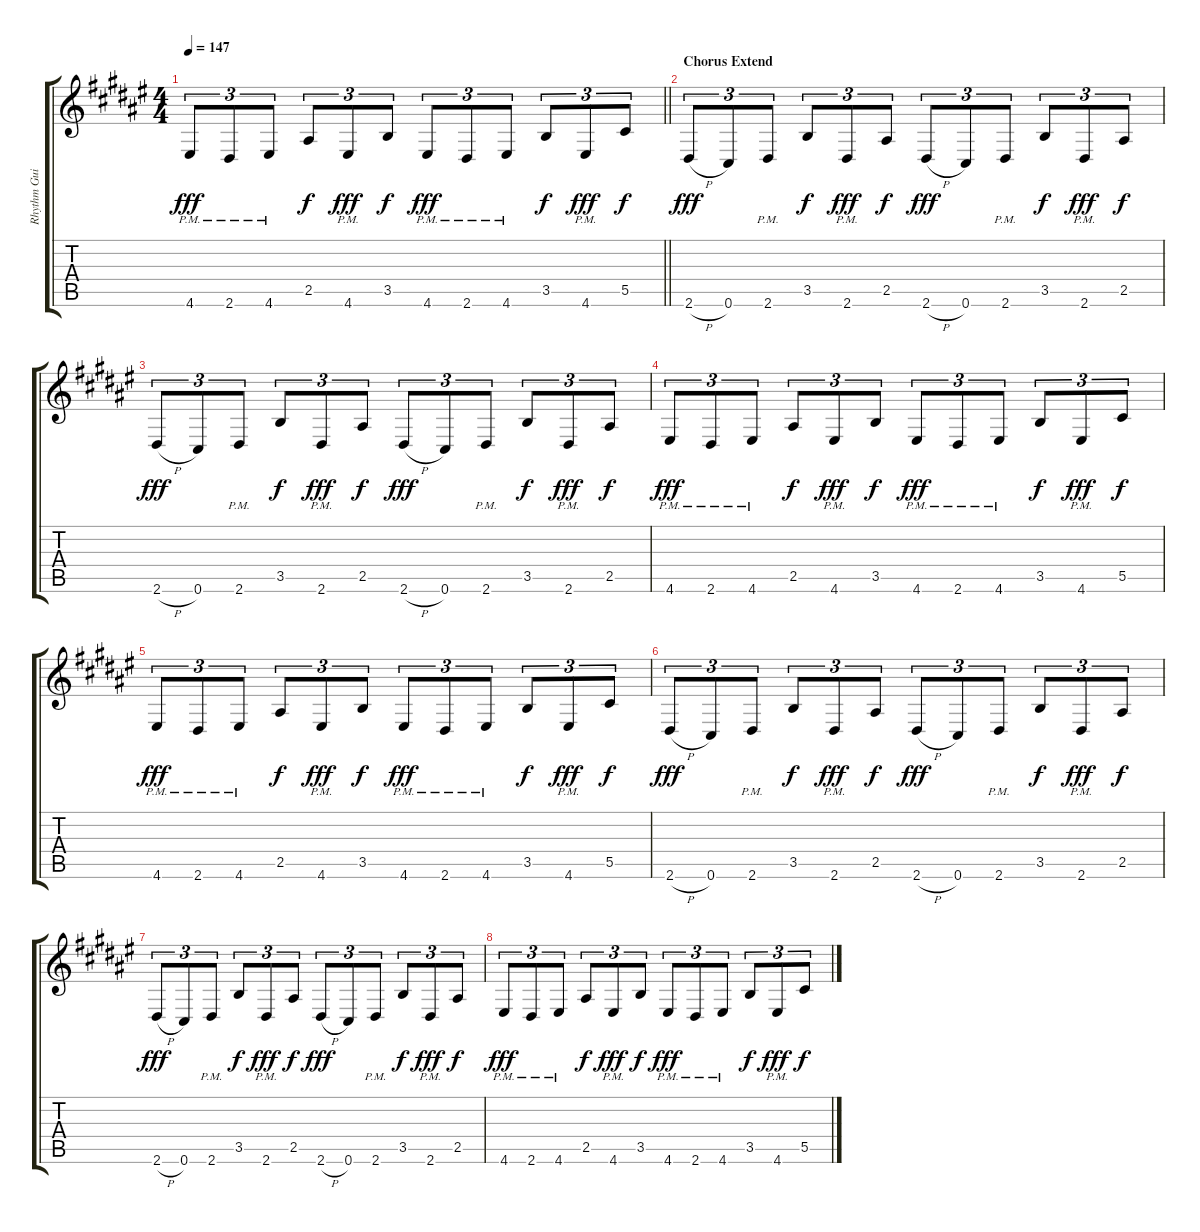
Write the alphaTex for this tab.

\track ("Rhythm Guitar" "Rhythm Gui") {instrument distortionguitar}
\staff {score tabs}
\tuning (Eb4 Bb3 Gb3 Db3 Ab2 Db2) {hide}
\ts (4 4)
\tempo 147
\clef g2
\barLineRight lightlight
\ks d#minor
4.6{pm}.8{tu (3 2) dy fff} 2.6{pm}.8{tu (3 2)} 4.6{pm}.8{tu (3 2)} 2.5.8{tu (3 2) dy f} 4.6{pm}.8{tu (3 2) dy fff} 3.5.8{tu (3 2) dy f} 4.6{pm}.8{tu (3 2) dy fff} 2.6{pm}.8{tu (3 2)} 4.6{pm}.8{tu (3 2)} 3.5.8{tu (3 2) dy f} 4.6{pm}.8{tu (3 2) dy fff} 5.5.8{tu (3 2) dy f} |
\section ("" "Chorus Extend")
2.6{h}.8{tu (3 2) dy fff} 0.6.8{tu (3 2)} 2.6{pm}.8{tu (3 2)} 3.5.8{tu (3 2) dy f} 2.6{pm}.8{tu (3 2) dy fff} 2.5.8{tu (3 2) dy f} 2.6{h}.8{tu (3 2) dy fff} 0.6.8{tu (3 2)} 2.6{pm}.8{tu (3 2)} 3.5.8{tu (3 2) dy f} 2.6{pm}.8{tu (3 2) dy fff} 2.5.8{tu (3 2) dy f} |
2.6{h}.8{tu (3 2) dy fff} 0.6.8{tu (3 2)} 2.6{pm}.8{tu (3 2)} 3.5.8{tu (3 2) dy f} 2.6{pm}.8{tu (3 2) dy fff} 2.5.8{tu (3 2) dy f} 2.6{h}.8{tu (3 2) dy fff} 0.6.8{tu (3 2)} 2.6{pm}.8{tu (3 2)} 3.5.8{tu (3 2) dy f} 2.6{pm}.8{tu (3 2) dy fff} 2.5.8{tu (3 2) dy f} |
4.6{pm}.8{tu (3 2) dy fff} 2.6{pm}.8{tu (3 2)} 4.6{pm}.8{tu (3 2)} 2.5.8{tu (3 2) dy f} 4.6{pm}.8{tu (3 2) dy fff} 3.5.8{tu (3 2) dy f} 4.6{pm}.8{tu (3 2) dy fff} 2.6{pm}.8{tu (3 2)} 4.6{pm}.8{tu (3 2)} 3.5.8{tu (3 2) dy f} 4.6{pm}.8{tu (3 2) dy fff} 5.5.8{tu (3 2) dy f} |
4.6{pm}.8{tu (3 2) dy fff} 2.6{pm}.8{tu (3 2)} 4.6{pm}.8{tu (3 2)} 2.5.8{tu (3 2) dy f} 4.6{pm}.8{tu (3 2) dy fff} 3.5.8{tu (3 2) dy f} 4.6{pm}.8{tu (3 2) dy fff} 2.6{pm}.8{tu (3 2)} 4.6{pm}.8{tu (3 2)} 3.5.8{tu (3 2) dy f} 4.6{pm}.8{tu (3 2) dy fff} 5.5.8{tu (3 2) dy f} |
2.6{h}.8{tu (3 2) dy fff} 0.6.8{tu (3 2)} 2.6{pm}.8{tu (3 2)} 3.5.8{tu (3 2) dy f} 2.6{pm}.8{tu (3 2) dy fff} 2.5.8{tu (3 2) dy f} 2.6{h}.8{tu (3 2) dy fff} 0.6.8{tu (3 2)} 2.6{pm}.8{tu (3 2)} 3.5.8{tu (3 2) dy f} 2.6{pm}.8{tu (3 2) dy fff} 2.5.8{tu (3 2) dy f} |
2.6{h}.8{tu (3 2) dy fff} 0.6.8{tu (3 2)} 2.6{pm}.8{tu (3 2)} 3.5.8{tu (3 2) dy f} 2.6{pm}.8{tu (3 2) dy fff} 2.5.8{tu (3 2) dy f} 2.6{h}.8{tu (3 2) dy fff} 0.6.8{tu (3 2)} 2.6{pm}.8{tu (3 2)} 3.5.8{tu (3 2) dy f} 2.6{pm}.8{tu (3 2) dy fff} 2.5.8{tu (3 2) dy f} |
4.6{pm}.8{tu (3 2) dy fff} 2.6{pm}.8{tu (3 2)} 4.6{pm}.8{tu (3 2)} 2.5.8{tu (3 2) dy f} 4.6{pm}.8{tu (3 2) dy fff} 3.5.8{tu (3 2) dy f} 4.6{pm}.8{tu (3 2) dy fff} 2.6{pm}.8{tu (3 2)} 4.6{pm}.8{tu (3 2)} 3.5.8{tu (3 2) dy f} 4.6{pm}.8{tu (3 2) dy fff} 5.5.8{tu (3 2) dy f}
